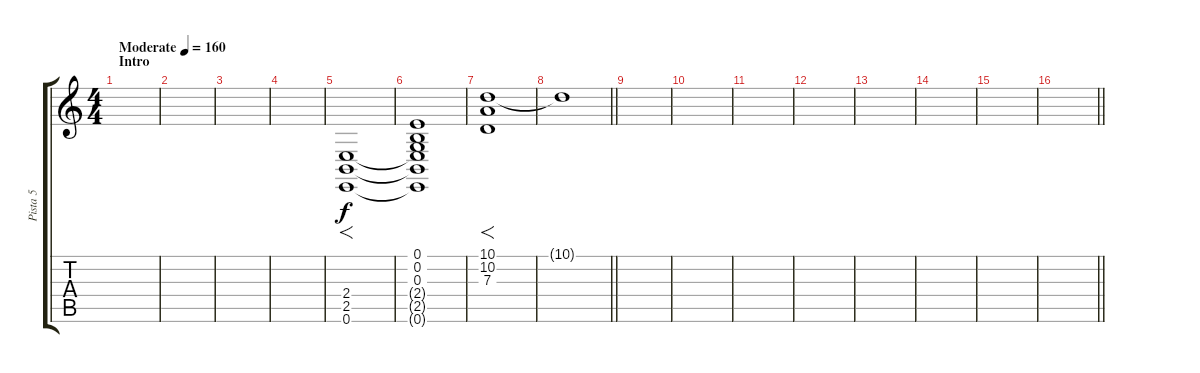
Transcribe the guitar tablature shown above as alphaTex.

\track ("Pista 5" "Pista 5") {instrument voiceoohs}
\staff {score tabs}
\tuning (E4 B3 G3 D3 A2 E2) {hide}
\ts (4 4)
\section ("" "Intro")
\tempo (160 "Moderate")
\clef g2
\ks c
|
|
|
|
(2.4 2.5 0.6).1{f} |
(0.1 0.2 0.3 2.4{t} 2.5{t} 0.6{t}).1 |
(10.1 10.2 7.3).1{f} |
\barLineRight lightlight
10.1{t}.1 |
|
|
|
|
|
|
|
\barLineRight lightlight
